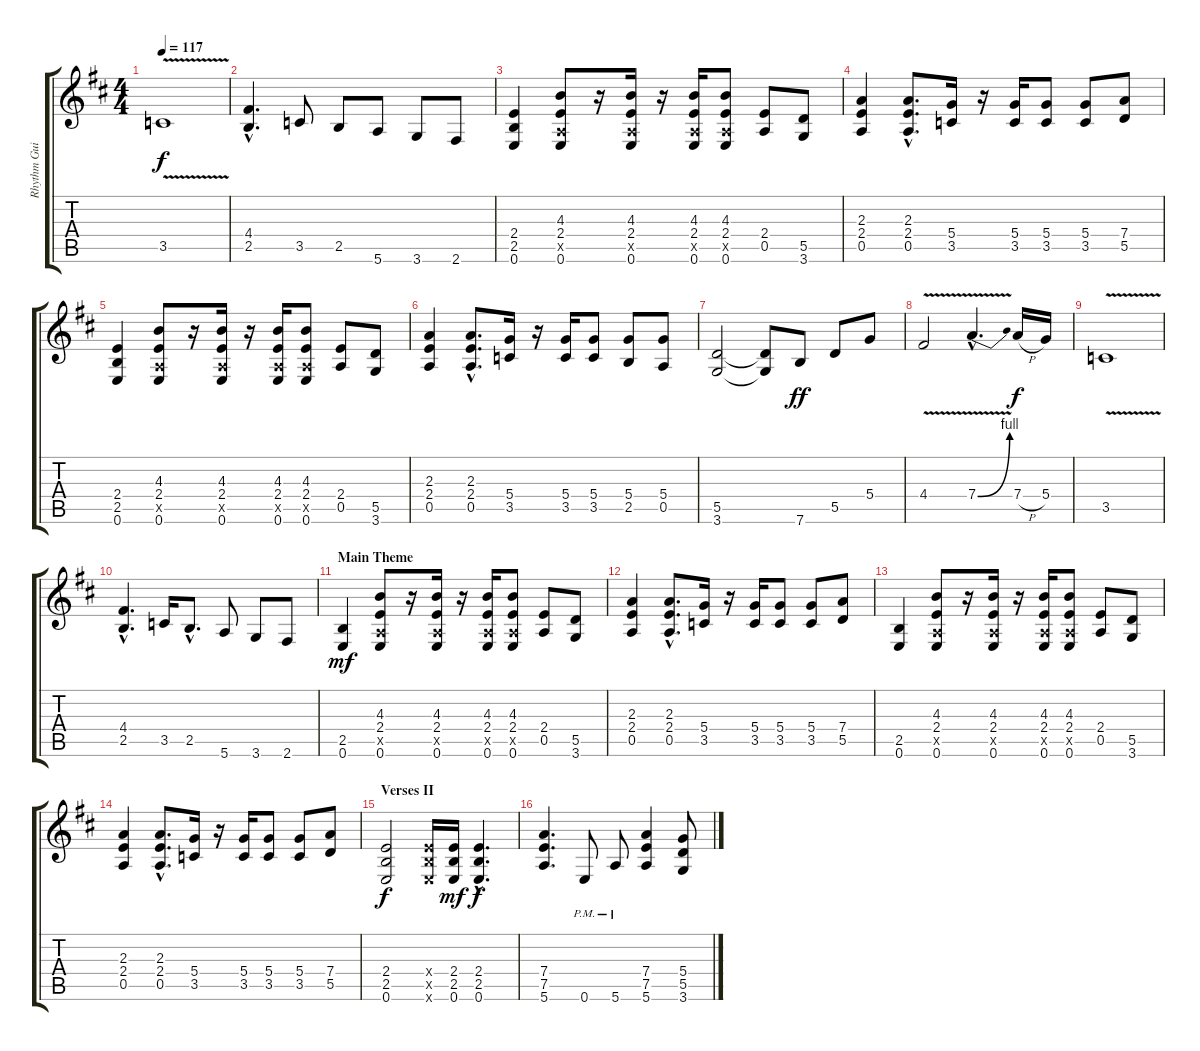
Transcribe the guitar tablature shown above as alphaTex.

\track ("Rhythm Guitar" "Rhythm Gui") {instrument overdrivenguitar}
\staff {score tabs}
\tuning (E4 B3 G3 D3 A2 E2) {hide}
\ts (4 4)
\tempo 117
\clef g2
\ks d
3.5{v}.1{dy f} |
(4.4 2.5{hac}).4{d} 3.5.8 2.5.8 5.6.8 3.6.8 2.6.8 |
(2.4 2.5 0.6).4 (4.3 2.4 0.5{x} 0.6).8 r.16 (4.3 2.4 0.5{x} 0.6).16 r.16 (4.3 2.4 0.5{x} 0.6).16 (4.3 2.4 0.5{x} 0.6).8 (2.4 0.5).8 (5.5 3.6).8 |
(2.3 2.4 0.5).4 (2.3{hac} 2.4{hac} 0.5{hac}).8{d} (5.4 3.5).16 r.16 (5.4 3.5).16 (5.4 3.5).8 (5.4 3.5).8 (7.4 5.5).8 |
(2.4 2.5 0.6).4 (4.3 2.4 0.5{x} 0.6).8 r.16 (4.3 2.4 0.5{x} 0.6).16 r.16 (4.3 2.4 0.5{x} 0.6).16 (4.3 2.4 0.5{x} 0.6).8 (2.4 0.5).8 (5.5 3.6).8 |
(2.3 2.4 0.5).4 (2.3{hac} 2.4{hac} 0.5{hac}).8{d} (5.4 3.5).16 r.16 (5.4 3.5).16 (5.4 3.5).8 (5.4 2.5).8 (5.4 0.5).8 |
(5.5 3.6).2 (5.5{t} 3.6{t}).8 7.6.8{dy ff} 5.5.8 5.4.8 |
4.4{v}.2 7.4{be (bend 0 0 60 4) v hac}.4{d} 7.4{h}.16{dy f} 5.4.16 |
3.5{v}.1 |
(4.4 2.5{hac}).4{d} 3.5.16 2.5{hac}.8{d} 5.6.8 3.6.8 2.6.8 |
\section ("" "Main Theme")
(2.5 0.6).4{dy mf} (4.3 2.4 0.5{x} 0.6).8 r.16 (4.3 2.4 0.5{x} 0.6).16 r.16 (4.3 2.4 0.5{x} 0.6).16 (4.3 2.4 0.5{x} 0.6).8 (2.4 0.5).8 (5.5 3.6).8 |
(2.3 2.4 0.5).4 (2.3{hac} 2.4{hac} 0.5{hac}).8{d} (5.4 3.5).16 r.16 (5.4 3.5).16 (5.4 3.5).8 (5.4 3.5).8 (7.4 5.5).8 |
(2.5 0.6).4 (4.3 2.4 0.5{x} 0.6).8 r.16 (4.3 2.4 0.5{x} 0.6).16 r.16 (4.3 2.4 0.5{x} 0.6).16 (4.3 2.4 0.5{x} 0.6).8 (2.4 0.5).8 (5.5 3.6).8 |
(2.3 2.4 0.5).4 (2.3{hac} 2.4{hac} 0.5{hac}).8{d} (5.4 3.5).16 r.16 (5.4 3.5).16 (5.4 3.5).8 (5.4 3.5).8 (7.4 5.5).8 |
\section ("" "Verses II")
(2.4 2.5 0.6).2{dy f} (2.4{x} 2.5{x} 0.6{x}).16 (2.4 2.5 0.6).16{dy mf} (2.4{hac} 2.5{hac} 0.6{hac}).4{d dy f} |
(7.4 7.5 5.6).4{d} 0.6{pm}.8 5.6{pm}.8 (7.4 7.5 5.6).4 (5.4 5.5 3.6).8
